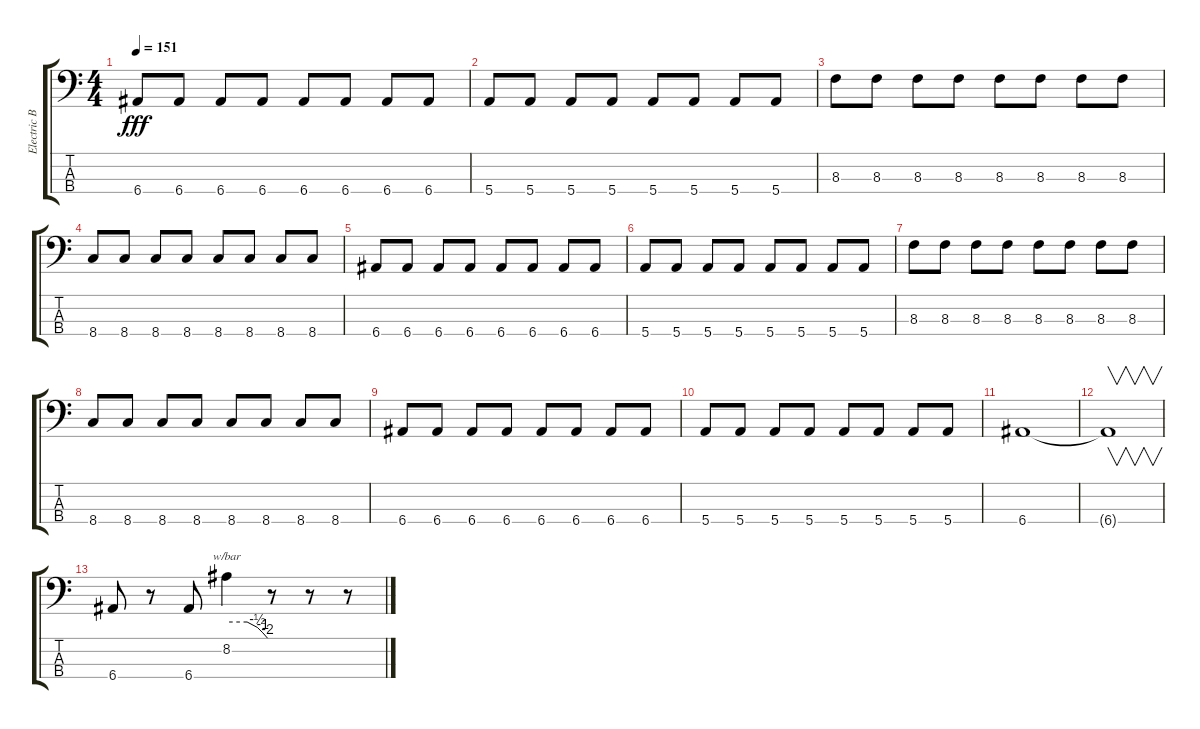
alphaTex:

\track ("Electric Bass Guitar" "Electric B") {instrument electricbassfinger}
\staff {score tabs}
\tuning (G2 D2 A1 E1) {hide}
\ts (4 4)
\tempo 151
\clef f4
\ks c
6.4.8{dy fff} 6.4.8 6.4.8 6.4.8 6.4.8 6.4.8 6.4.8 6.4.8 |
5.4.8 5.4.8 5.4.8 5.4.8 5.4.8 5.4.8 5.4.8 5.4.8 |
8.3.8 8.3.8 8.3.8 8.3.8 8.3.8 8.3.8 8.3.8 8.3.8 |
8.4.8 8.4.8 8.4.8 8.4.8 8.4.8 8.4.8 8.4.8 8.4.8 |
6.4.8 6.4.8 6.4.8 6.4.8 6.4.8 6.4.8 6.4.8 6.4.8 |
5.4.8 5.4.8 5.4.8 5.4.8 5.4.8 5.4.8 5.4.8 5.4.8 |
8.3.8 8.3.8 8.3.8 8.3.8 8.3.8 8.3.8 8.3.8 8.3.8 |
8.4.8 8.4.8 8.4.8 8.4.8 8.4.8 8.4.8 8.4.8 8.4.8 |
6.4.8 6.4.8 6.4.8 6.4.8 6.4.8 6.4.8 6.4.8 6.4.8 |
5.4.8 5.4.8 5.4.8 5.4.8 5.4.8 5.4.8 5.4.8 5.4.8 |
6.4.1 |
6.4{t}.1{v} |
6.4.8 r.8 6.4.8 8.2.4{tbe (custom default 0 0 30 0 45 -2 53 -4 60 -8)} r.8 r.8 r.8
